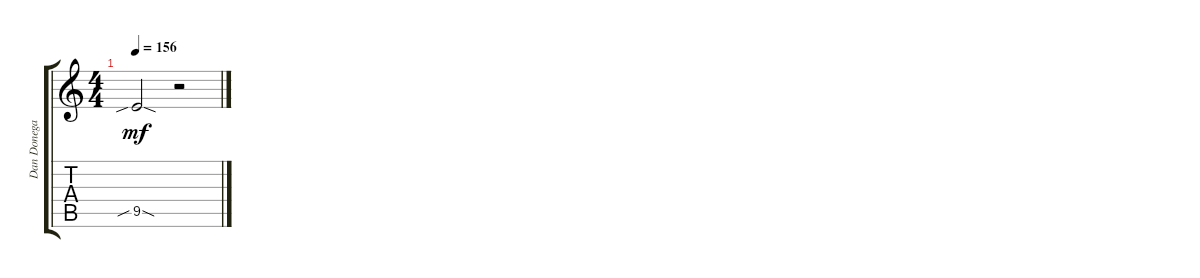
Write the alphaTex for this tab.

\track ("Dan Donegan" "Dan Donega") {instrument distortionguitar}
\staff {score tabs}
\tuning (D4 A3 F3 C3 G2 C2) {hide}
\ts (4 4)
\tempo 156
\clef g2
\ks c
9.5{sib sod}.2{dy mf} r.2
